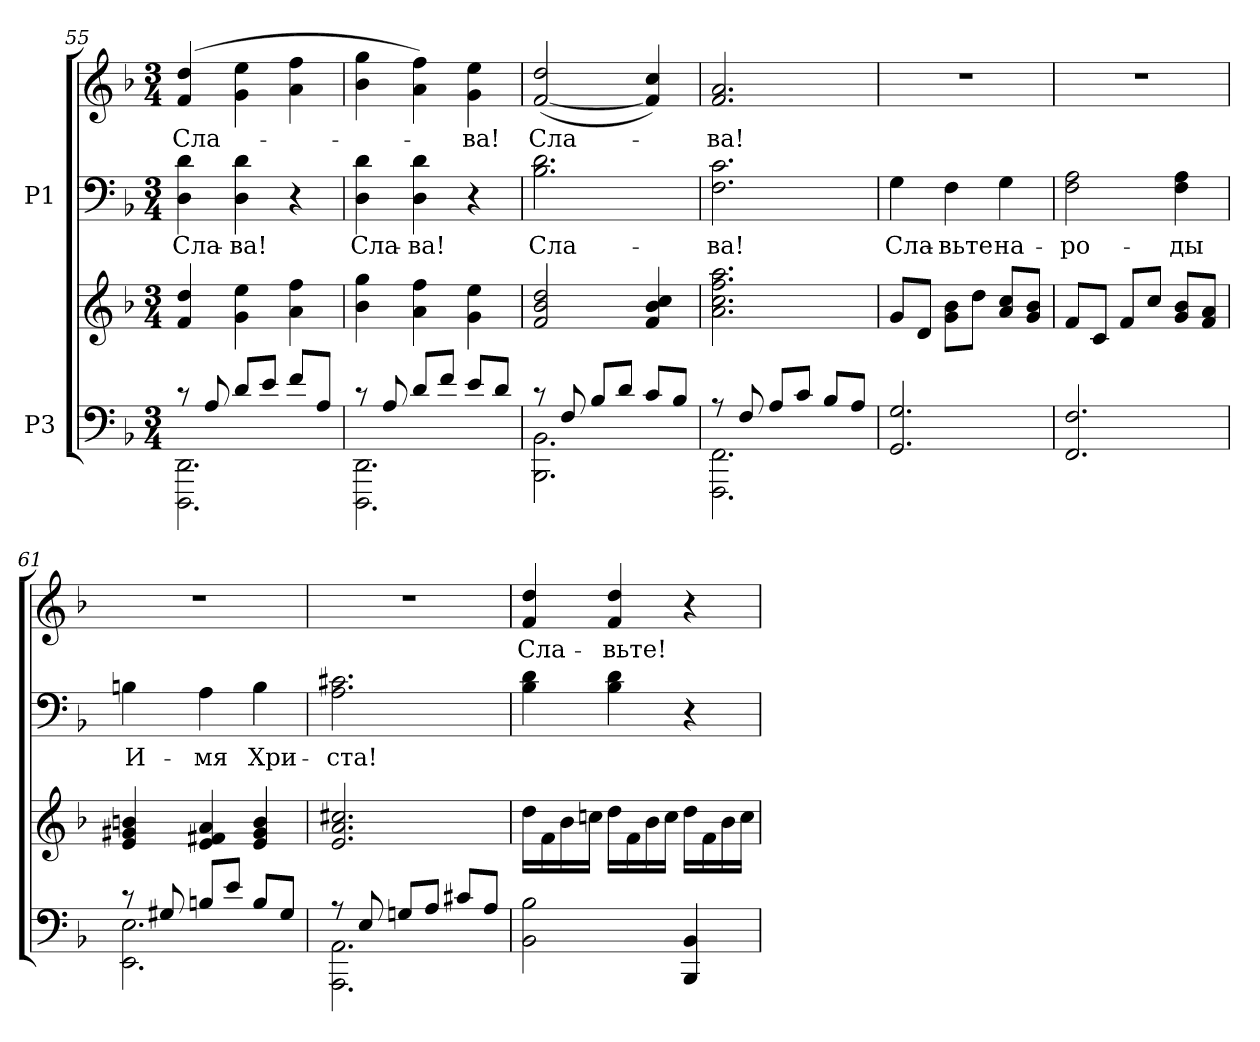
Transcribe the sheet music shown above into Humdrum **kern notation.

**kern	**kern	**kern	**text	**kern	**text
*part2	*part2	*part1	*part1	*part1	*part1
*staff4	*staff3	*staff2	*staff2	*staff1	*staff1
*I"P3	*	*I"P1	*	*	*
*clefF4	*clefG2	*clefF4	*	*clefG2	*
*k[b-]	*k[b-]	*k[b-]	*	*k[b-]	*
*F:	*F:	*F:	*	*F:	*
*M3/4	*M3/4	*M3/4	*	*M3/4	*
=55	=55	=55	=55	=55	=55
*^	*	*	*	*	*
!	!	!	!	!LO:LY:a:color=#000000	!	!
!	!	!	!	!	!	!LO:LY:b:color=#000000
8r	2.DDDi\ 2.DDi	4fi/ 4ddi	4Di\ 4di	Сла-	(4fi/ 4ddi	Сла-
8Ai/	.	.	.	.	.	.
!	!	!	!	!LO:LY:a:color=#000000	!	!
8di/L	.	4gi\ 4eei	4Di\ 4di	-ва!	4gi\ 4eei	.
8ei/J	.	.	.	.	.	.
8fi/L	.	4ai\ 4ffi	4r	.	4ai\ 4ffi	.
8Ai/J	.	.	.	.	.	.
=56	=56	=56	=56	=56	=56	=56
!	!	!	!	!LO:LY:a:color=#000000	!	!
8r	2.DDDi\ 2.DDi	4b-i\ 4ggi	4Di\ 4di	Сла-	4b-i\ 4ggi	.
8Ai/	.	.	.	.	.	.
!	!	!	!	!LO:LY:a:color=#000000	!	!
8di/L	.	4ai\ 4ffi	4Di\ 4di	-ва!	4ai\ 4ffi)	.
8fi/J	.	.	.	.	.	.
!	!	!	!	!	!	!LO:LY:b:color=#000000
8ei/L	.	4gi\ 4eei	4r	.	4gi\ 4eei	-ва!
8di/J	.	.	.	.	.	.
=57	=57	=57	=57	=57	=57	=57
!	!	!	!	!LO:LY:a:color=#000000	!	!
!	!	!	!	!	!	!LO:LY:b:color=#000000
8r	2.BBB-i\ 2.BB-i	2fi/ 2b-i 2ddi	2.B-i\ 2.di	Сла-	([<2fi/ 2ddi	Сла-
8Fi/	.	.	.	.	.	.
8B-i/L	.	.	.	.	.	.
8di/J	.	.	.	.	.	.
8ci/L	.	4fi/ 4b-i 4cci	.	.	4fi/] 4cci)	.
8B-i/J	.	.	.	.	.	.
=58	=58	=58	=58	=58	=58	=58
!	!	!	!	!LO:LY:a:color=#000000	!	!
!	!	!	!	!	!	!LO:LY:b:color=#000000
8r	2.FFFi\ 2.FFi	2.ai\ 2.cci 2.ffi 2.aai	2.Fi\ 2.ci	-ва!	2.fi/ 2.ai	-ва!
8Fi/	.	.	.	.	.	.
8Ai/L	.	.	.	.	.	.
8ci/J	.	.	.	.	.	.
8B-i/L	.	.	.	.	.	.
8Ai/J	.	.	.	.	.	.
*v	*v	*	*	*	*	*
!!LO:LB:g=z
=59	=59	=59	=59	=59	=59
!	!	!	!LO:LY:a:color=#000000	!LO:N:vis=1	!
2.GGi/ 2.Gi	8gi/L	4Gi\	Сла-	2.r	.
.	8di/J	.	.	.	.
!	!	!	!LO:LY:a:color=#000000	!	!
.	8gi\ 8b-iL	4Fi\	-вьте	.	.
.	8ddi\J	.	.	.	.
!	!	!	!LO:LY:a:color=#000000	!	!
.	8ai/ 8cciL	4Gi\	на-	.	.
.	8gi/ 8b-iJ	.	.	.	.
=60	=60	=60	=60	=60	=60
!	!	!	!LO:LY:a:color=#000000	!LO:N:vis=1	!
2.FFi/ 2.Fi	8fi/L	2Fi\ 2Ai	-ро-	2.r	.
.	8ci/J	.	.	.	.
.	8fi/L	.	.	.	.
.	8cci/J	.	.	.	.
!	!	!	!LO:LY:a:color=#000000	!	!
.	8gi/ 8b-iL	4Fi\ 4Ai	-ды	.	.
.	8fi/ 8aiJ	.	.	.	.
=61	=61	=61	=61	=61	=61
*^	*	*	*	*	*
!	!	!	!	!LO:LY:a:color=#000000	!LO:N:vis=1	!
8r	2.EEi\ 2.Ei	4ei/ 4g#Xi 4bni	4Bni\	И-	2.r	.
8G#Xi/	.	.	.	.	.	.
!	!	!	!	!LO:LY:a:color=#000000	!	!
8Bni/L	.	4ei/ 4f#Xi 4ai	4Ai\	-мя	.	.
8ei/J	.	.	.	.	.	.
!	!	!	!	!LO:LY:a:color=#000000	!	!
8Bi/L	.	4ei/ 4g#i 4bi	4Bi\	Хри-	.	.
8G#i/J	.	.	.	.	.	.
=62	=62	=62	=62	=62	=62	=62
!	!	!	!	!LO:LY:a:color=#000000	!LO:N:vis=1	!
8r	2.AAAi\ 2.AAi	2.ei/ 2.ai 2.cc#Xi	2.Ai\ 2.c#Xi	-ста!	2.r	.
8Ei/	.	.	.	.	.	.
8Gni/L	.	.	.	.	.	.
8Ai/J	.	.	.	.	.	.
8c#Xi/L	.	.	.	.	.	.
8Ai/J	.	.	.	.	.	.
*v	*v	*	*	*	*	*
=63	=63	=63	=63	=63	=63
!	!	!	!	!	!LO:LY:b:color=#000000
2BB-i\ 2B-i	16ddi\LL	4B-i\ 4di	.	4fi/ 4ddi	Сла-
.	16fi\	.	.	.	.
.	16b-i\	.	.	.	.
.	16ccni\JJ	.	.	.	.
!	!	!	!	!	!LO:LY:b:color=#000000
.	16ddi\LL	4B-i\ 4di	.	4fi/ 4ddi	-вьте!
.	16fi\	.	.	.	.
.	16b-i\	.	.	.	.
.	16cci\JJ	.	.	.	.
4BBB-i/ 4BB-i	16ddi\LL	4r	.	4r	.
.	16fi\	.	.	.	.
.	16b-i\	.	.	.	.
.	16cci\JJ	.	.	.	.
=	=	=	=	=	=
*-	*-	*-	*-	*-	*-
